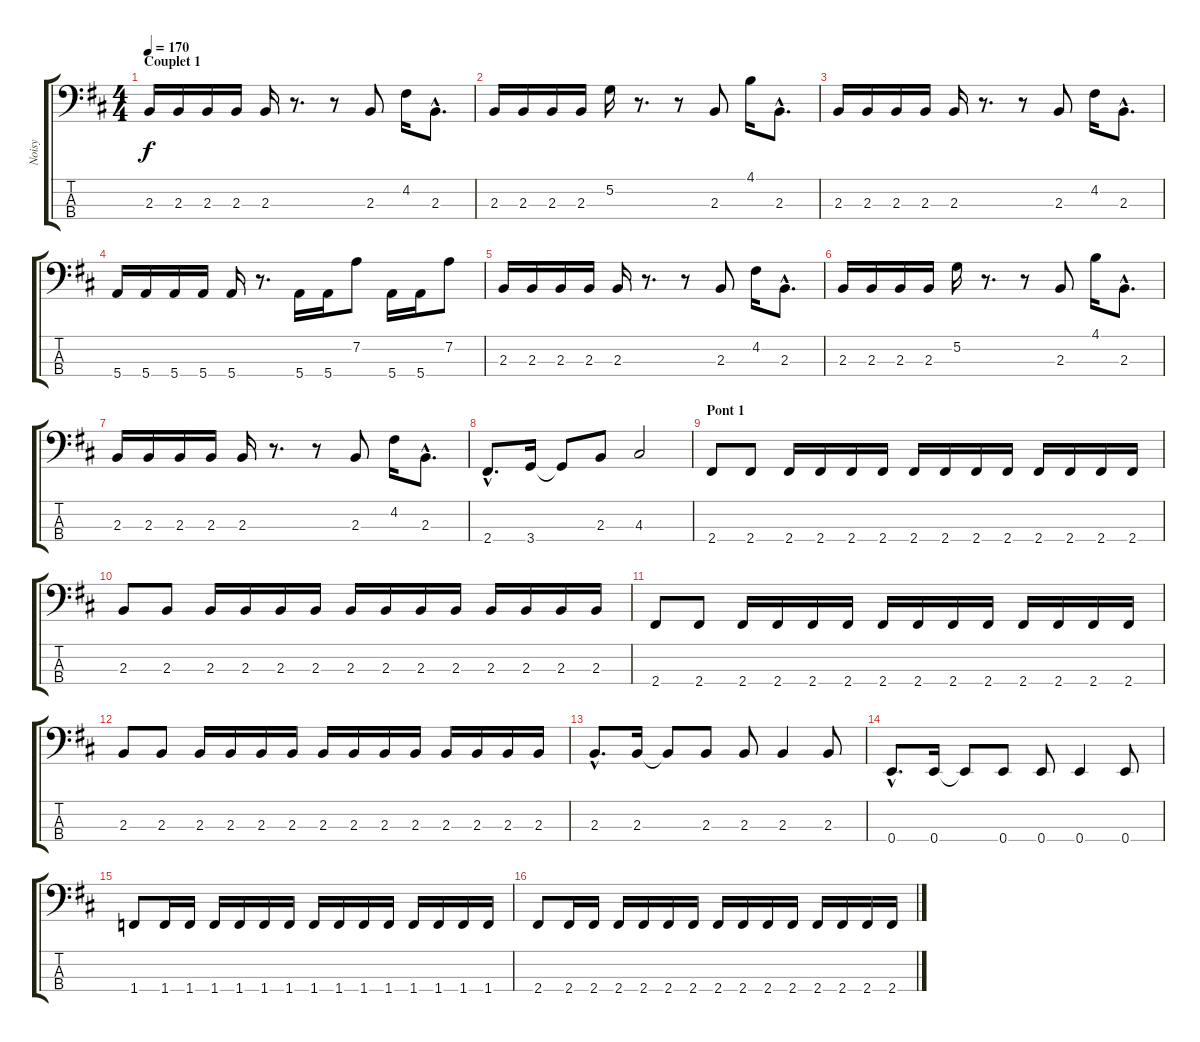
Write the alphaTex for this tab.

\track ("Noisy" "Noisy") {instrument electricbassfinger}
\staff {score tabs}
\tuning (G2 D2 A1 E1) {hide}
\ts (4 4)
\section ("" "Couplet 1")
\tempo 170
\clef f4
\ks d
2.3.16{dy f} 2.3.16 2.3.16 2.3.16 2.3.16 r.8{d} r.8 2.3.8 4.2.16 2.3{hac}.8{d} |
2.3.16 2.3.16 2.3.16 2.3.16 5.2.16 r.8{d} r.8 2.3.8 4.1.16 2.3{hac}.8{d} |
2.3.16 2.3.16 2.3.16 2.3.16 2.3.16 r.8{d} r.8 2.3.8 4.2.16 2.3{hac}.8{d} |
5.4.16 5.4.16 5.4.16 5.4.16 5.4.16 r.8{d} 5.4.16 5.4.16 7.2.8 5.4.16 5.4.16 7.2.8 |
2.3.16 2.3.16 2.3.16 2.3.16 2.3.16 r.8{d} r.8 2.3.8 4.2.16 2.3{hac}.8{d} |
2.3.16 2.3.16 2.3.16 2.3.16 5.2.16 r.8{d} r.8 2.3.8 4.1.16 2.3{hac}.8{d} |
2.3.16 2.3.16 2.3.16 2.3.16 2.3.16 r.8{d} r.8 2.3.8 4.2.16 2.3{hac}.8{d} |
2.4{hac}.8{d} 3.4.16 3.4{t}.8 2.3.8 4.3.2 |
\section ("" "Pont 1")
2.4.8 2.4.8 2.4.16 2.4.16 2.4.16 2.4.16 2.4.16 2.4.16 2.4.16 2.4.16 2.4.16 2.4.16 2.4.16 2.4.16 |
2.3.8 2.3.8 2.3.16 2.3.16 2.3.16 2.3.16 2.3.16 2.3.16 2.3.16 2.3.16 2.3.16 2.3.16 2.3.16 2.3.16 |
2.4.8 2.4.8 2.4.16 2.4.16 2.4.16 2.4.16 2.4.16 2.4.16 2.4.16 2.4.16 2.4.16 2.4.16 2.4.16 2.4.16 |
2.3.8 2.3.8 2.3.16 2.3.16 2.3.16 2.3.16 2.3.16 2.3.16 2.3.16 2.3.16 2.3.16 2.3.16 2.3.16 2.3.16 |
2.3{hac}.8{d} 2.3.16 2.3{t}.8 2.3.8 2.3.8 2.3.4 2.3.8 |
0.4{hac}.8{d} 0.4.16 0.4{t}.8 0.4.8 0.4.8 0.4.4 0.4.8 |
1.4.8 1.4.16 1.4.16 1.4.16 1.4.16 1.4.16 1.4.16 1.4.16 1.4.16 1.4.16 1.4.16 1.4.16 1.4.16 1.4.16 1.4.16 |
2.4.8 2.4.16 2.4.16 2.4.16 2.4.16 2.4.16 2.4.16 2.4.16 2.4.16 2.4.16 2.4.16 2.4.16 2.4.16 2.4.16 2.4.16
